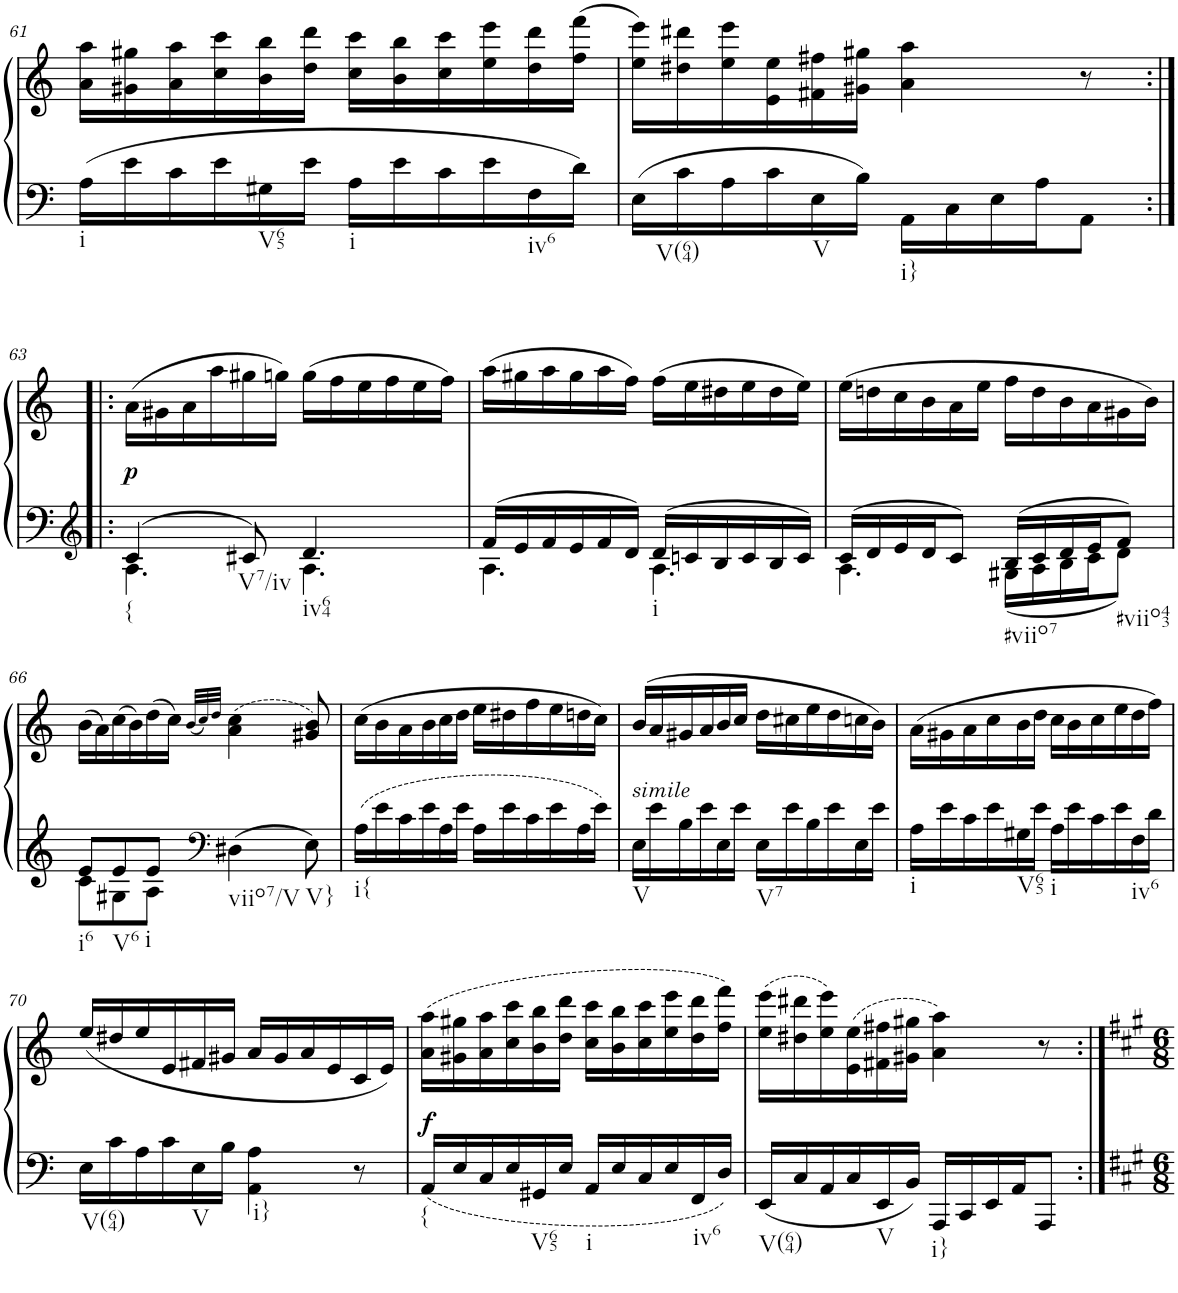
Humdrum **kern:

**kern	**kern	**dynam
*part1	*part1	*part1
*staff2	*staff1	*staff1/2
*I"Piano	*	*
*I'Pno.	*	*
!!LO:PB:g=z
*clefF4	*clefG2	*
*k[]	*k[]	*
*M6/8	*M6/8	*
=61	=61	=61
!LO:TX:b:t=i	!	!
16A\LL	16a\ 16aa\LL	.
16e\	16g#X\ 16gg#X\	.
16c\	16a\ 16aa\	.
16e\	16cc\ 16ccc\	.
!LO:TX:b:t=V65	!	!
16G#X\	16b\ 16bb\	.
16e\JJ	16dd\ 16ddd\JJ	.
!LO:TX:b:t=i	!	!
16A\LL	16cc\ 16ccc\LL	.
16e\	16b\ 16bb\	.
16c\	16cc\ 16ccc\	.
16e\	16ee\ 16eee\	.
!LO:TX:b:t=iv6	!	!
16F\	16dd\ 16ddd\	.
16d\JJ	(16ff\ 16fff\JJ	.
=62	=62	=62
!LO:TX:b:t=V(64)	!	!
16E\LL	16ee\ 16eee\LL)	.
16c\	16dd#X\ 16ddd#X\	.
16A\	16ee\ 16eee\	.
16c\	16e\ 16ee\	.
!LO:TX:b:t=V	!	!
16E\	16f#X\ 16ff#X\	.
16B\JJ	16g#X\ 16gg#X\JJ	.
!LO:TX:b:t=i}	!	!
16AA\LL	4a\ 4aa\	.
16C\	.	.
16E\	.	.
16A\J	.	.
8AA\J	8r	.
!!LO:LB:g=z
=63:|!|:	=63:|!|:	=63:|!|:
*clefG2	*	*
*^	*	*
!LO:TX:b:t={	!	!	!
!	!	!	!LO:DY:b
4c/	4.A\	(16a\LL	p
.	.	16g#X\	.
.	.	16a\	.
.	.	16aa\	.
!LO:TX:b:t=V7/iv	!	!	!
8c#X/	.	16gg#X\	.
.	.	16ggn\JJ)	.
!LO:TX:b:t=iv64	!	!	!
4.d/	4.A\	(16gg\LL	.
.	.	16ff\	.
.	.	16ee\	.
.	.	16ff\	.
.	.	16ee\	.
.	.	16ff\JJ)	.
=64	=64	=64	=64
16f/LL	4.A\	(16aa\LL	.
16e/	.	16gg#X\	.
16f/	.	16aa\	.
16e/	.	16gg#\	.
16f/	.	16aa\	.
16d/JJ	.	16ff\JJ)	.
!LO:TX:b:t=i	!	!	!
16d/LL	4.A\	(16ff\LL	.
16cn/	.	16ee\	.
16B/	.	16dd#X\	.
16c/	.	16ee\	.
16B/	.	16dd#\	.
16c/JJ	.	16ee\JJ)	.
=65	=65	=65	=65
16c/LL	4.A\	(16ee\LL	.
16d/	.	16ddn\	.
16e/	.	16cc\	.
16d/J	.	16b\	.
8c/J	.	16a\	.
.	.	16ee\JJ	.
!LO:TX:b:t=#viio7	!	!	!
16B/LL	16G#X\LL	16ff\LL	.
16c/	16A\	16dd\	.
16d/	16B\	16b\	.
16e/J	16c\J	16a\	.
!LO:TX:b:t=#viio43	!	!	!
8f/J	8d\J	16g#X\	.
.	.	16b\JJ)	.
!!LO:LB:g=z
=66	=66	=66	=66
!LO:TX:b:t=i6	!	!	!
8e/L	8c\L	(16b\LL	.
.	.	16a\)	.
!LO:TX:b:t=V6	!	!	!
8e/	8G#X\	(16cc\	.
.	.	16b\)	.
!LO:TX:b:t=i	!	!	!
8e/J	8A\J	(16dd\	.
.	.	16cc\JJ)	.
*clefF4	*	*	*
.	.	(32qb/LLL	.
.	.	32qcc/)	.
.	.	32qdd/JJJ	.
!LO:TX:b:t=viio7/V	!	!	!
4D#X\	4.ryy	(4a\ 4cc\	.
!LO:TX:b:t=V}	!	!	!
8E\	.	8g#X/ 8b/)	.
*v	*v	*	*
=67	=67	=67
!LO:TX:b:t=i{	!	!
16A\LL	(16cc\LL	.
16e\	16b\	.
16c\	16a\	.
16e\	16b\	.
16A\	16cc\	.
16e\JJ	16dd\JJ	.
16A\LL	16ee\LL	.
16e\	16dd#X\	.
16c\	16ff\	.
16e\	16ee\	.
16A\	16ddn\	.
16e\JJ	16cc\JJ)	.
=68	=68	=68
!LO:TX:a:i:t=simile	!	!
!LO:TX:b:t=V	!	!
16E\LL	(16b/LL	.
16e\	16a/	.
16B\	16g#X/	.
16e\	16a/	.
16E\	16b/	.
16e\JJ	16cc/JJ	.
!LO:TX:b:t=V7	!	!
16E\LL	16dd\LL	.
16e\	16cc#X\	.
16B\	16ee\	.
16e\	16dd\	.
16E\	16ccn\	.
16e\JJ	16b\JJ)	.
=69	=69	=69
!LO:TX:b:t=i	!	!
16A\LL	(16a\LL	.
16e\	16g#X\	.
16c\	16a\	.
16e\	16cc\	.
!LO:TX:b:t=V65	!	!
16G#X\	16b\	.
16e\JJ	16dd\JJ	.
!LO:TX:b:t=i	!	!
16A\LL	16cc\LL	.
16e\	16b\	.
16c\	16cc\	.
16e\	16ee\	.
!LO:TX:b:t=iv6	!	!
16F\	16dd\	.
16d\JJ	16ff\JJ)	.
!!LO:LB:g=z
=70	=70	=70
!LO:TX:b:t=V(64)	!	!
16E\LL	(<16ee/LL	.
16c\	16dd#X/	.
16A\	16ee/	.
16c\	16e/	.
!LO:TX:b:t=V	!	!
16E\	16f#X/	.
16B\JJ	16g#X/JJ	.
!LO:TX:b:t=i}	!	!
4AA\ 4A\	16a/LL	.
.	16g#/	.
.	16a/	.
.	16e/	.
8r	16c/	.
.	16e/JJ)	.
=71	=71	=71
!LO:TX:b:t={	!	!
!	!	!LO:DY:a=2
16AA/LL	(16a\ 16aa\LL	f
16E/	16g#X\ 16gg#X\	.
16C/	16a\ 16aa\	.
16E/	16cc\ 16ccc\	.
!LO:TX:b:t=V65	!	!
16GG#X/	16b\ 16bb\	.
16E/JJ	16dd\ 16ddd\JJ	.
!LO:TX:b:t=i	!	!
16AA/LL	16cc\ 16ccc\LL	.
16E/	16b\ 16bb\	.
16C/	16cc\ 16ccc\	.
16E/	16ee\ 16eee\	.
!LO:TX:b:t=iv6	!	!
16FF/	16dd\ 16ddd\	.
16D/JJ	16ff\ 16fff\JJ)	.
=72	=72	=72
!LO:TX:b:t=V(64)	!	!
16EE/LL	(16ee\ 16eee\LL	.
16C/	16dd#X\ 16ddd#X\	.
16AA/	16ee\ 16eee\)	.
16C/	(16e\ 16ee\	.
!LO:TX:b:t=V	!	!
16EE/	16f#X\ 16ff#X\	.
16BB/JJ	16g#X\ 16gg#X\JJ	.
!LO:TX:b:t=i}	!	!
16AAA/LL	4a\ 4aa\)	.
16CC/	.	.
16EE/	.	.
16AA/J	.	.
8AAA/J	8r	.
=:|!	=:|!	=:|!
*-	*-	*-
